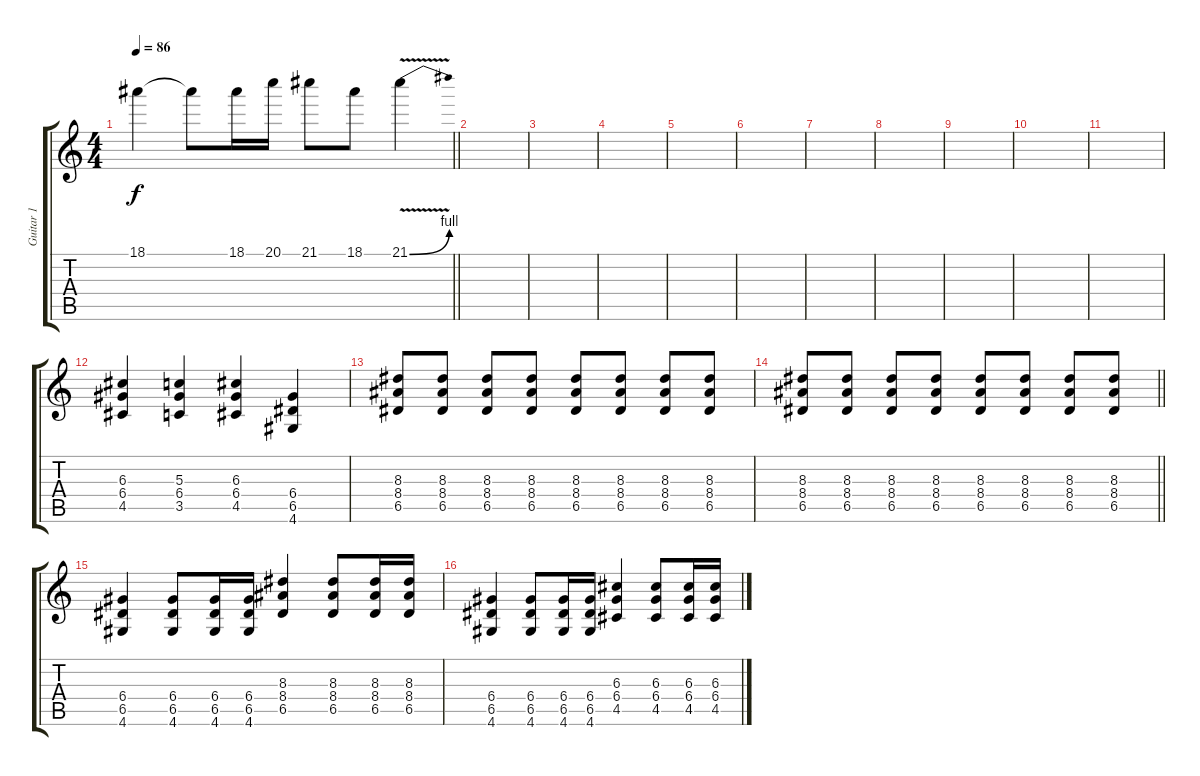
\track ("Guitar 1" "Guitar 1") {instrument overdrivenguitar}
\staff {score tabs}
\tuning (E4 B3 G3 D3 A2 E2) {hide}
\ts (4 4)
\tempo 86
\clef g2
\barLineRight lightlight
\ks c
18.1.4{dy f} 18.1{t}.8 18.1.16 20.1.16 21.1.8 18.1.8 21.1{be (bend 0 0 60 4) v}.4 |
|
|
|
|
|
|
|
|
|
|
(6.3 6.4 4.5).4 (5.3 6.4 3.5).4 (6.3 6.4 4.5).4 (6.4 6.5 4.6).4 |
(8.3 8.4 6.5).8 (8.3 8.4 6.5).8 (8.3 8.4 6.5).8 (8.3 8.4 6.5).8 (8.3 8.4 6.5).8 (8.3 8.4 6.5).8 (8.3 8.4 6.5).8 (8.3 8.4 6.5).8 |
\barLineRight lightlight
(8.3 8.4 6.5).8 (8.3 8.4 6.5).8 (8.3 8.4 6.5).8 (8.3 8.4 6.5).8 (8.3 8.4 6.5).8 (8.3 8.4 6.5).8 (8.3 8.4 6.5).8 (8.3 8.4 6.5).8 |
(6.4 6.5 4.6).4 (6.4 6.5 4.6).8 (6.4 6.5 4.6).16 (6.4 6.5 4.6).16 (8.3 8.4 6.5).4 (8.3 8.4 6.5).8 (8.3 8.4 6.5).16 (8.3 8.4 6.5).16 |
(6.4 6.5 4.6).4 (6.4 6.5 4.6).8 (6.4 6.5 4.6).16 (6.4 6.5 4.6).16 (6.3 6.4 4.5).4 (6.3 6.4 4.5).8 (6.3 6.4 4.5).16 (6.3 6.4 4.5).16
